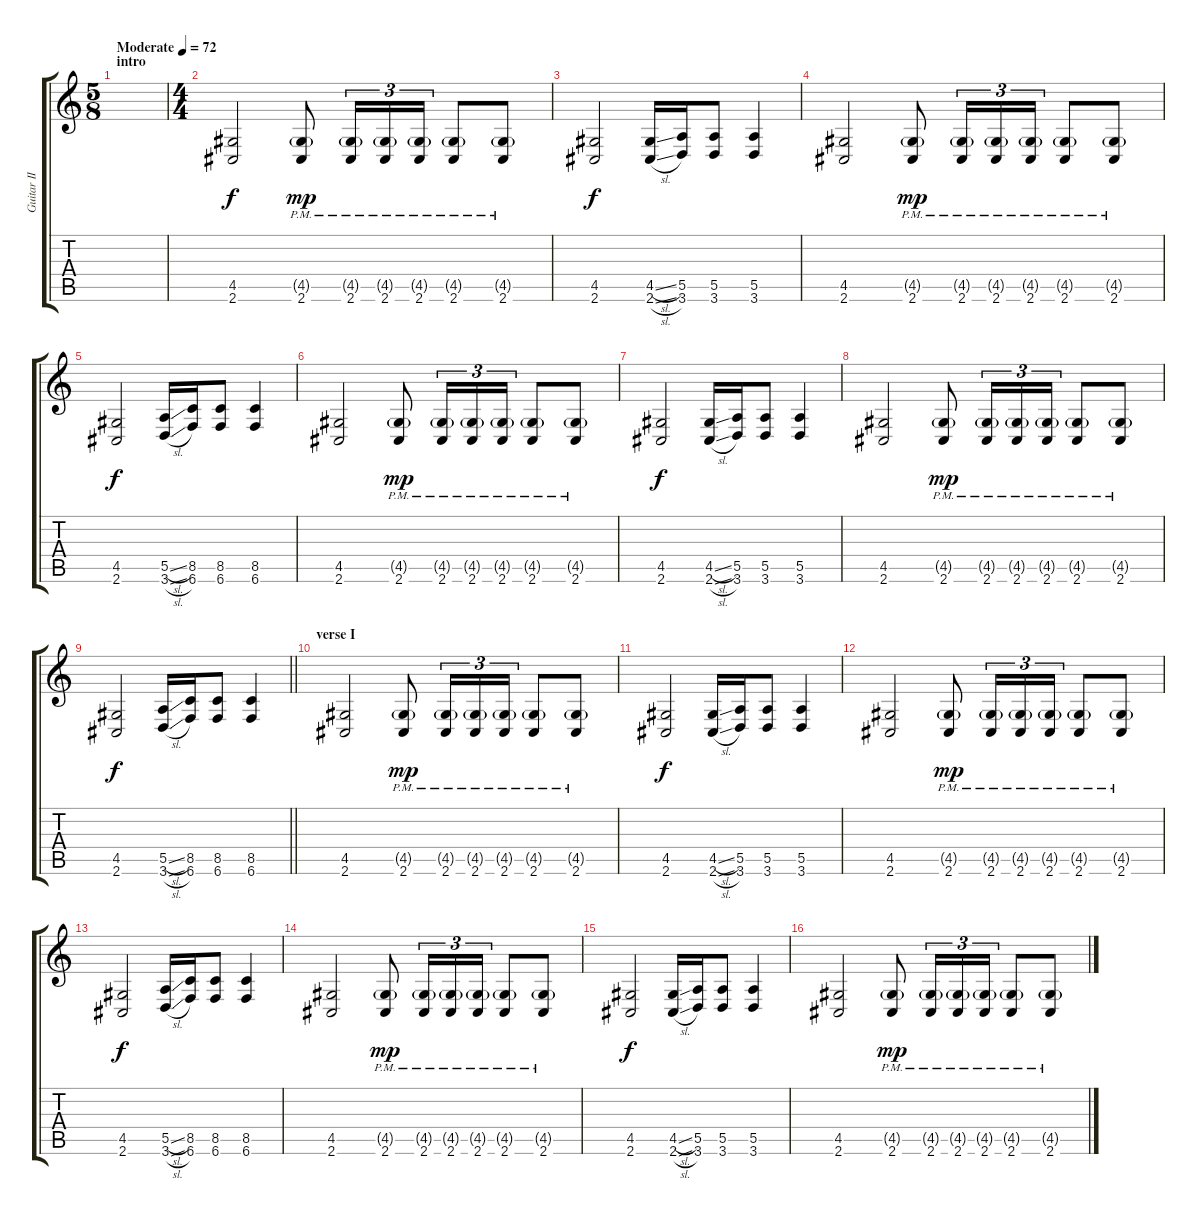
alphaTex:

\track ("Guitar II" "Guitar II") {instrument distortionguitar}
\staff {score tabs}
\tuning (B3 Gb3 D3 A2 E2 B1) {hide}
\ts (5 8)
\section ("" "intro")
\tempo (72 "Moderate")
\clef g2
\ks c
|
\ts (4 4)
(4.5 2.6).2 (4.5{g pm} 2.6{pm}).8{dy mp} (4.5{g pm} 2.6{pm}).16{tu (3 2)} (4.5{g pm} 2.6{pm}).16{tu (3 2)} (4.5{g pm} 2.6{pm}).16{tu (3 2)} (4.5{g pm} 2.6{pm}).8 (4.5{g pm} 2.6{pm}).8 |
(4.5 2.6).2{dy f} (4.5{sl} 2.6{sl}).16 (5.5 3.6).16 (5.5 3.6).8 (5.5 3.6).4 |
(4.5 2.6).2 (4.5{g pm} 2.6{pm}).8{dy mp} (4.5{g pm} 2.6{pm}).16{tu (3 2)} (4.5{g pm} 2.6{pm}).16{tu (3 2)} (4.5{g pm} 2.6{pm}).16{tu (3 2)} (4.5{g pm} 2.6{pm}).8 (4.5{g pm} 2.6{pm}).8 |
(4.5 2.6).2{dy f} (5.5{sl} 3.6{sl}).16 (8.5 6.6).16 (8.5 6.6).8 (8.5 6.6).4 |
(4.5 2.6).2 (4.5{g pm} 2.6{pm}).8{dy mp} (4.5{g pm} 2.6{pm}).16{tu (3 2)} (4.5{g pm} 2.6{pm}).16{tu (3 2)} (4.5{g pm} 2.6{pm}).16{tu (3 2)} (4.5{g pm} 2.6{pm}).8 (4.5{g pm} 2.6{pm}).8 |
(4.5 2.6).2{dy f} (4.5{sl} 2.6{sl}).16 (5.5 3.6).16 (5.5 3.6).8 (5.5 3.6).4 |
(4.5 2.6).2 (4.5{g pm} 2.6{pm}).8{dy mp} (4.5{g pm} 2.6{pm}).16{tu (3 2)} (4.5{g pm} 2.6{pm}).16{tu (3 2)} (4.5{g pm} 2.6{pm}).16{tu (3 2)} (4.5{g pm} 2.6{pm}).8 (4.5{g pm} 2.6{pm}).8 |
\barLineRight lightlight
(4.5 2.6).2{dy f} (5.5{sl} 3.6{sl}).16 (8.5 6.6).16 (8.5 6.6).8 (8.5 6.6).4 |
\section ("" "verse I")
(4.5 2.6).2 (4.5{g pm} 2.6{pm}).8{dy mp} (4.5{g pm} 2.6{pm}).16{tu (3 2)} (4.5{g pm} 2.6{pm}).16{tu (3 2)} (4.5{g pm} 2.6{pm}).16{tu (3 2)} (4.5{g pm} 2.6{pm}).8 (4.5{g pm} 2.6{pm}).8 |
(4.5 2.6).2{dy f} (4.5{sl} 2.6{sl}).16 (5.5 3.6).16 (5.5 3.6).8 (5.5 3.6).4 |
(4.5 2.6).2 (4.5{g pm} 2.6{pm}).8{dy mp} (4.5{g pm} 2.6{pm}).16{tu (3 2)} (4.5{g pm} 2.6{pm}).16{tu (3 2)} (4.5{g pm} 2.6{pm}).16{tu (3 2)} (4.5{g pm} 2.6{pm}).8 (4.5{g pm} 2.6{pm}).8 |
(4.5 2.6).2{dy f} (5.5{sl} 3.6{sl}).16 (8.5 6.6).16 (8.5 6.6).8 (8.5 6.6).4 |
(4.5 2.6).2 (4.5{g pm} 2.6{pm}).8{dy mp} (4.5{g pm} 2.6{pm}).16{tu (3 2)} (4.5{g pm} 2.6{pm}).16{tu (3 2)} (4.5{g pm} 2.6{pm}).16{tu (3 2)} (4.5{g pm} 2.6{pm}).8 (4.5{g pm} 2.6{pm}).8 |
(4.5 2.6).2{dy f} (4.5{sl} 2.6{sl}).16 (5.5 3.6).16 (5.5 3.6).8 (5.5 3.6).4 |
(4.5 2.6).2 (4.5{g pm} 2.6{pm}).8{dy mp} (4.5{g pm} 2.6{pm}).16{tu (3 2)} (4.5{g pm} 2.6{pm}).16{tu (3 2)} (4.5{g pm} 2.6{pm}).16{tu (3 2)} (4.5{g pm} 2.6{pm}).8 (4.5{g pm} 2.6{pm}).8
